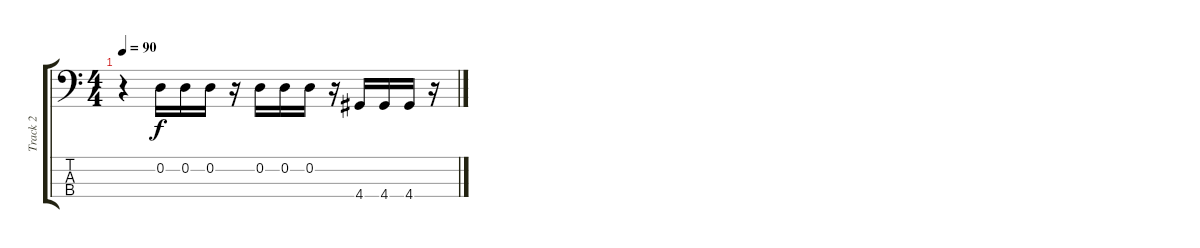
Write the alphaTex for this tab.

\track ("Track 2" "Track 2") {instrument electricbassfinger}
\staff {score tabs}
\tuning (G2 D2 A1 E1) {hide}
\ts (4 4)
\tempo 90
\clef f4
\ks c
r.4{dy f} 0.2.16 0.2.16 0.2.16 r.16 0.2.16 0.2.16 0.2.16 r.16 4.4.16 4.4.16 4.4.16 r.16
